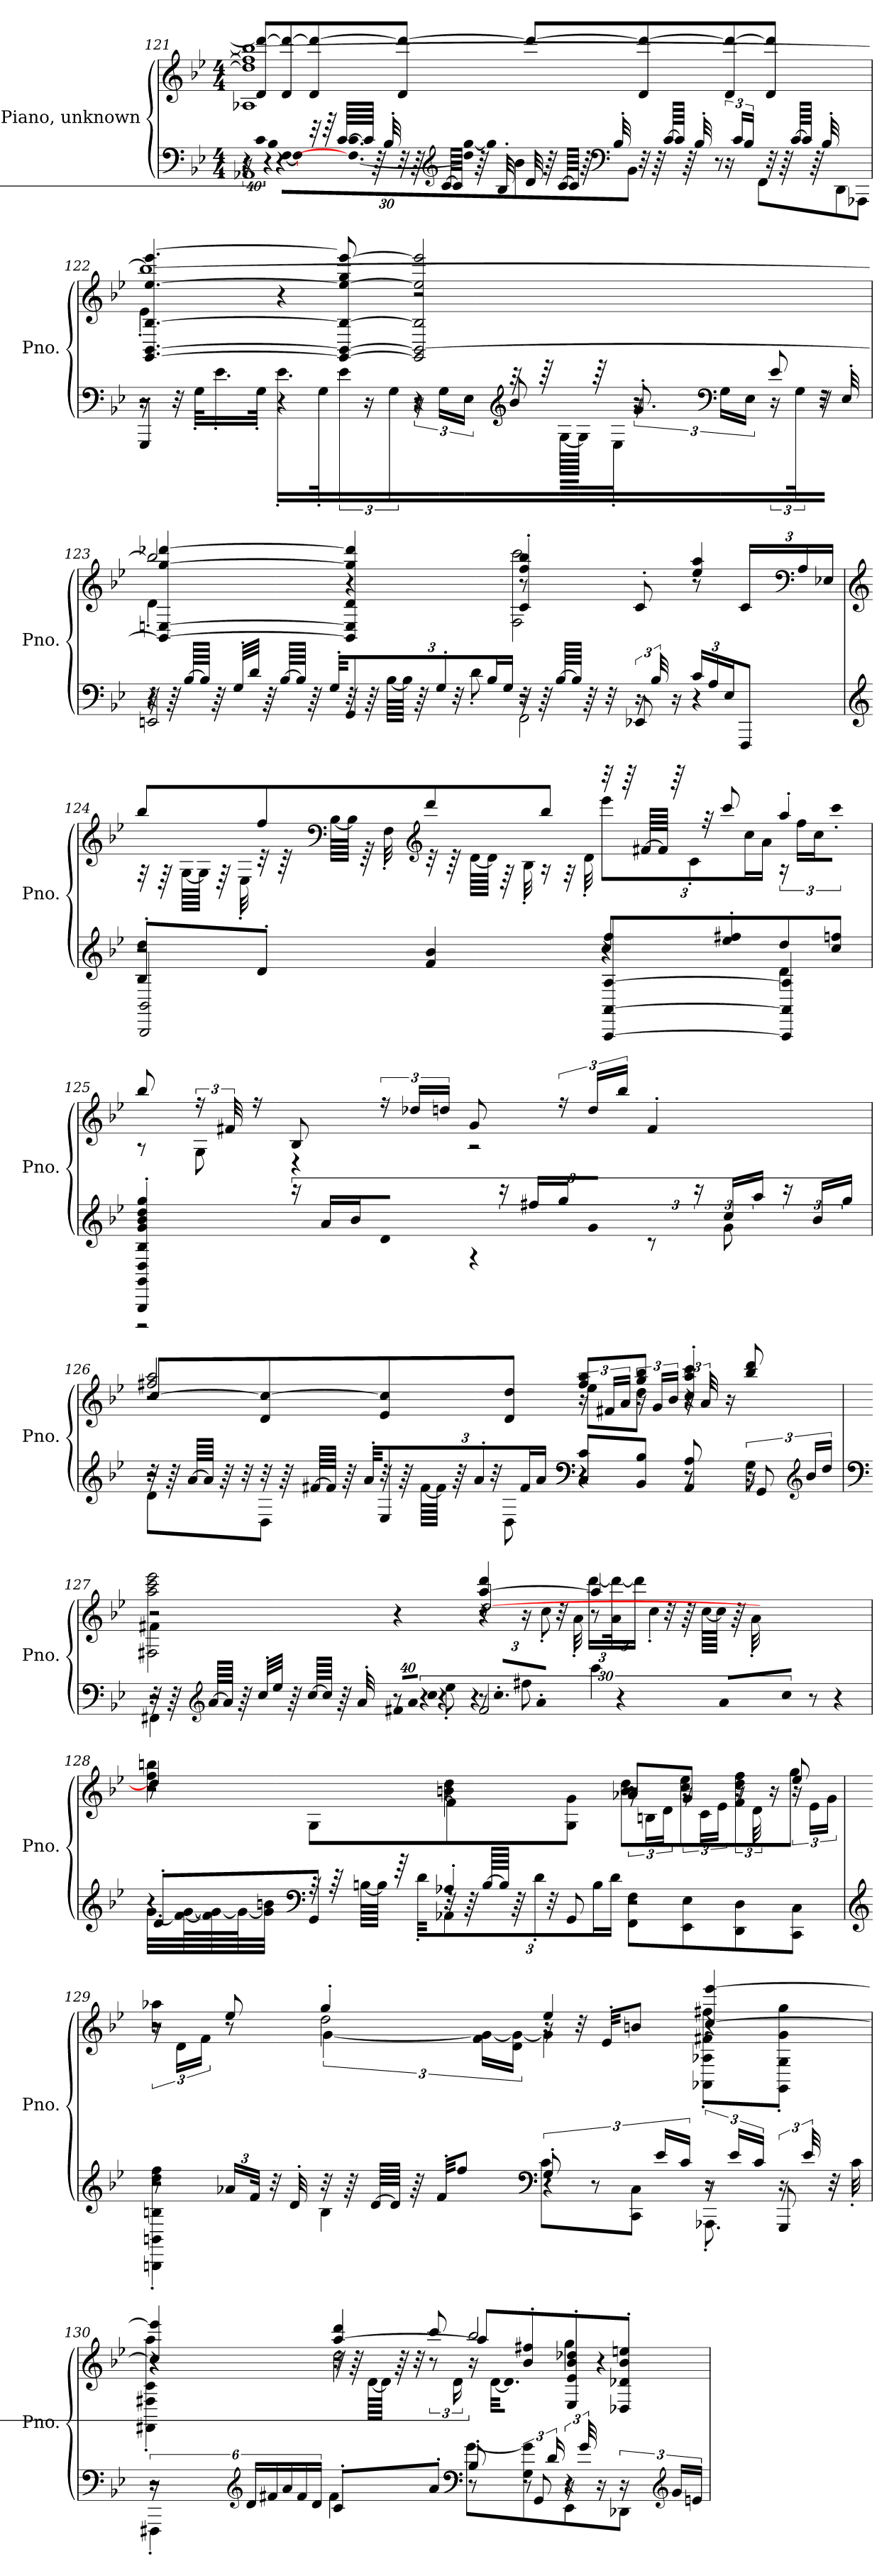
**kern	**kern
*part1	*part1
*staff2	*staff1
*I"Piano, unknown	*
*I'Pno.	*
!!LO:LB:g=z
*clefF4	*clefG2
*k[b-e-]	*k[b-e-]
*M4/4	*M4/4
=121	=121
*^	*
!	!LO:N:vis=32	!
*	*^	*^
*	*	*	*	*^
*	*	*	*	*	*^
4r	640%23r	1AA-X	1bb-_	1dd] 1ff]	8d/ 8ddd/_L	1A-X
!	!LO:N:vis=32	!	!	!	!	!
.	640%23c\	.	.	.	.	.
!	!LO:N:vis=64	!	!	!	!	!
.	960%17r	.	.	.	.	.
!	!LO:N:vis=64	!	!	!	!	!
.	960%17B-\	.	.	.	.	.
!	!LO:N:vis=64	!	!	!	!	!
.	960%17r	.	.	.	.	.
!	!LO:N:vis=64	!	!	!	!	!
.	[960%17F\LLLL	.	.	.	8d/ 8ddd/_	.
!	!LO:N:vis=64	!	!	!	!	!
.	960%17F\J_	.	.	.	.	.
.	1920ryy	.	.	.	.	.
!	!LO:N:vis=32.	!	!	!	!	!
.	1920%103F\_ 1920%103c\	.	.	.	.	.
!	!LO:N:vis=64	!	!	!	!	!
.	960%17F\] [960%17B-\L	.	.	.	.	.
!	!LO:N:vis=64	!	!	!	!	!
.	960%17B-\JJJ]	.	.	.	.	.
32r	8D\	.	.	.	8d/ 8ddd/_	.
64r	.	.	.	.	.	.
[64c/LLLL	.	.	.	.	.	.
64c/JJJJ]	.	.	.	.	.	.
64r	.	.	.	.	.	.
32B-'/	.	.	.	.	.	.
32r	8BB-\J	.	.	.	8d/ 8ddd/_J	.
64r	.	.	.	.	.	.
*clefG2	*	*	*	*	*	*
[64c/LLLL	.	.	.	.	.	.
64c/JJJJ]	.	.	.	.	.	.
64r	.	.	.	.	.	.
32B-'/	.	.	.	.	.	.
32d/	8r	.	.	.	8ddd/L_	.
64r	.	.	.	.	.	.
[64c/LLLL	.	.	.	.	.	.
64c/JJJJ]	.	.	.	.	.	.
64r	.	.	.	.	.	.
*clefF4	*	*	*	*	*	*
32B-'/	.	.	.	.	.	.
32r	8FF\L	.	.	.	8d/ 8ddd/_	.
64r	.	.	.	.	.	.
[64c/LLLL	.	.	.	.	.	.
64c/JJJJ]	.	.	.	.	.	.
64r	.	.	.	.	.	.
32B-'/	.	.	.	.	.	.
24r	8DD\	.	.	.	8d/ 8ddd/_	.
24c/LL	.	.	.	.	.	.
24B-/JJ	.	.	.	.	.	.
32r	8AAA-X\J	.	.	.	8d/ 8ddd/]J	.
64r	.	.	.	.	.	.
[64c/LLLL	.	.	.	.	.	.
64c/JJJJ]	.	.	.	.	.	.
64r	.	.	.	.	.	.
32B-'/	.	.	.	.	.	.
*	*	*	*	*	*v	*v
!!LO:LB:g=z
=122	=122	=122	=122	=122	=122
2r	16r	4GGG'/	1bb-_	4e-'\	[4.GG/ [4.BB-/ [4.B-/ [4.ee-/ [4.eee-/
.	32r	.	.	.	.
.	32G'\KLL	.	.	.	.
.	16.e-'\	.	.	.	.
.	32G'\JJk	.	.	.	.
.	16.e-'\LL	4r	.	4r	.
.	32G'\K	.	.	.	.
.	24e-\JJ	.	.	.	8GG/_ 8BB-/_ 8B-/_ 8ee-/_ 8gg/ 8eee-/_
.	24r	.	.	.	.
.	24G\	.	.	.	.
4r	24r	8r	.	2r	2GG/] 2BB-/_ 2B-/] 2ee-/] 2eee-/]
.	24G\LL	.	.	.	.
.	24E-\JJ	.	.	.	.
*clefG2	*	*	*	*	*
.	32r	8b-/	.	.	.
.	64r	.	.	.	.
.	[64G\LLLL	.	.	.	.
.	64G\JJJJ]	.	.	.	.
.	64r	.	.	.	.
.	32E-'\	.	.	.	.
8r	24r	8.g'/	.	.	.
*clefF4	*	*	*	*	*
.	24G\LL	.	.	.	.
.	24E-\JJ	.	.	.	.
8e-/	24r	.	.	.	.
.	48G\	.	.	.	.
.	16r	32r	.	.	.
.	.	32E-'/	.	.	.
!!LO:LB:g=z	!!	!!
=123	=123	=123	=123	=123	=123
32r	4r	2EEn/	2bb-/]	4d'\	4BB-/_ [4En/ [4gg/ [4ddd-X/
64r	.	.	.	.	.
[64B-/LLLL	.	.	.	.	.
64B-/JJJJ]	.	.	.	.	.
64r	.	.	.	.	.
32G'/LLL	.	.	.	.	.
32d/JJJ	.	.	.	.	.
64r	.	.	.	.	.
[64B-/LLLL	.	.	.	.	.
64B-/JJJJ]	.	.	.	.	.
64r	.	.	.	.	.
32G'/KKL	.	.	.	.	.
*Xbrackettup	*	*	*	*	*
12GG/	32r	.	.	4r	4BB-/] 4E/] 4d/ 4gg/] 4ddd-/]
.	64r	.	.	.	.
.	[64B-\LLLL	.	.	.	.
.	64B-\JJJJ]	.	.	.	.
.	64r	.	.	.	.
12G'/	.	.	.	.	.
.	32r	.	.	.	.
.	8d'\	.	.	.	.
24B-/L	.	.	.	.	.
24G/JJ	.	.	.	.	.
32r	2FF\	8r	4c/' 4ff/' 4bb-/'	2F\ 2ccc\	8r
64r	.	.	.	.	.
[64B-/LLLL	.	.	.	.	.
64B-/JJJJ]	.	.	.	.	.
64r	.	.	.	.	.
32r	.	.	.	.	.
*brackettup	*	*	*	*	*
24r	.	8EE-X/	.	.	8c'/
48B-/	.	.	.	.	.
16r	.	.	.	.	.
*Xbrackettup	*	*	*	*	*
24c/LL	.	4r	4ee-/ 4aa/	.	8r
24A/	.	.	.	.	.
24E-/J	.	.	.	.	.
*	*	*	*	*	*Xbrackettup
8FFF/J	.	.	.	.	24c/LL
*	*	*	*clefF4	*	*
.	.	.	.	.	24A/
.	.	.	.	.	24E-X/JJ
*	*	*	*v	*v	*v
!!LO:LB:g=z
=124	=124	=124	=124
*clefG2	*	*	*clefG2
*	*	*	*^
8B-/' 8dd/'L	2r	2BBB-/ 2BB-/	8bb-/L	32r
.	.	.	.	64r
.	.	.	.	[64G\LLLL
.	.	.	.	64G\JJJJ]
.	.	.	.	64r
.	.	.	.	32E-'\
8d'/J	.	.	8ff/	32r
.	.	.	.	64r
*	*	*	*clefF4	*
.	.	.	.	[64B-\LLLL
.	.	.	.	64B-\JJJJ]
.	.	.	.	64r
.	.	.	.	32F'\
*	*	*	*clefG2	*
4f/ 4b-/	.	.	8ddd/	32r
.	.	.	.	64r
.	.	.	.	[64d\LLLL
.	.	.	.	64d\JJJJ]
.	.	.	.	64r
.	.	.	.	32B-'\
.	.	.	8bb-/J	16r
.	.	.	.	32r
.	.	.	.	32d'\
8cc/L	4r	[4AAA/ [4AA/ [4A/ 4ff/	32r	12eee-\L
.	.	.	64r	.
.	.	.	[64f#X/LLLL	.
.	.	.	64f#/JJJJ]	.
.	.	.	64r	.
.	.	.	.	12c'\
.	.	.	32r	.
8ee-/' 8ff#X/'	.	.	8ccc/	.
.	.	.	.	24cc\L
.	.	.	.	24a\JJ
*	*	*	*	*brackettup
8dd/	4d\	4AAA/] 4AA/] 4A/]	4aa'/	24r
.	.	.	.	24ff\LL
.	.	.	.	24cc\J
8cc/ 8ffn/J	.	.	.	8ccc'\J
*	*v	*v	*	*
!!LO:LB:g=z	!!
=125	=125	=125	=125
4GGG/' 4GG/' 4D/' 4B-/' 4g/' 4b-/' 4dd/' 4gg/'	2r	8bb-/	8r
.	.	24r	8G\
.	.	48f#X/	.
.	.	16r	.
*brackettup	*	*	*
24r	.	8B-/	4r
24a/LL	.	.	.
24b-/J	.	.	.
8d/J	.	24r	.
.	.	24dd-X/LL	.
.	.	24ddn/JJ	.
24r	4r	8g/	2r
24ff#X/LL	.	.	.
24gg/J	.	.	.
8g/J	.	24r	.
.	.	24dd/LL	.
.	.	24bb-/JJ	.
24r	8r	4f#'/	.
24cc/LL	.	.	.
24aa/JJ	.	.	.
24r	8g\	.	.
24b-/LL	.	.	.
24gg/JJ	.	.	.
!!LO:PB:g=z
=126	=126	=126	=126
*	*^	*	*^
32r	8d\L	2r	2ff#X/ 2aa/	2r	[8cc/L
64r	.	.	.	.	.
[64a/LLLL	.	.	.	.	.
64a/JJJJ]	.	.	.	.	.
64r	.	.	.	.	.
32r	.	.	.	.	.
32r	8D\J	.	.	.	8d/ 8cc/_
64r	.	.	.	.	.
[64f#X/LLLL	.	.	.	.	.
64f#/JJJJ]	.	.	.	.	.
64r	.	.	.	.	.
32a'/KKL	.	.	.	.	.
*Xbrackettup	*	*	*	*	*
12E-/	32r	.	.	.	8e-/ 8cc/]
.	64r	.	.	.	.
.	[64f#\LLLL	.	.	.	.
.	64f#\JJJJ]	.	.	.	.
.	64r	.	.	.	.
12a'/	.	.	.	.	.
.	32r	.	.	.	.
.	8D\	.	.	.	8d/ 8dd/J
24f#/L	.	.	.	.	.
24a/JJ	.	.	.	.	.
*clefF4	*	*	*	*	*
8C/ 8c/L	4r	4r	8ff#/ 8aa/L	8ee-\L	24r
.	.	.	.	.	24f#X/LL
.	.	.	.	.	24a/JJ
8BB-/ 8B-/J	.	.	8gg/ 8bb-/J	8dd\J	24r
.	.	.	.	.	24g/LL
.	.	.	.	.	24b-/JJ
8AA/ 8A/	8r	8r	4cc/' 4aa/' 4ccc/'	4r	24r
.	.	.	.	.	48a/
.	.	.	.	.	16r
*brackettup	*	*	*	*	*
24r	8G\	8GG/	.	.	8bb-/ 8ddd/
*clefG2	*	*	*	*	*
24b-/LL	.	.	.	.	.
24dd/JJ	.	.	.	.	.
*	*	*	*v	*v	*v
!!LO:LB:g=z
=127	=127	=127	=127
*clefF4	*	*	*
*	*	*	*^
*	*	*	*	*^
*	*	*	*	*	*^
32r	4FF#X\	2r	2r	4f#X'\	2r	2F#X\ 2aa\ 2ccc\ 2eee-\
64r	.	.	.	.	.	.
*clefG2	*	*	*	*	*	*
[64a/LLLL	.	.	.	.	.	.
64a/JJJJ]	.	.	.	.	.	.
64r	.	.	.	.	.	.
32cc'/LLL	.	.	.	.	.	.
32ee-/JJJ	.	.	.	.	.	.
64r	.	.	.	.	.	.
[64cc/LLLL	.	.	.	.	.	.
64cc/JJJJ]	.	.	.	.	.	.
64r	.	.	.	.	.	.
32a'/	.	.	.	.	.	.
!LO:N:vis=32	!	!	!	!	!	!
640%23f#X/LLL	8r	.	.	4r	.	.
!LO:N:vis=32	!	!	!	!	!	!
640%23a/JJJ	.	.	.	.	.	.
!LO:N:vis=64	!	!	!	!	!	!
960%17r	.	.	.	.	.	.
!LO:N:vis=64	!	!	!	!	!	!
960%17cc/	.	.	.	.	.	.
!LO:N:vis=32	!	!	!	!	!	!
640%23r	.	.	.	.	.	.
.	8ee-'\	.	.	.	.	.
!LO:N:vis=64	!	!	!	!	!	!
960%17r	.	.	.	.	.	.
!LO:N:vis=32.	!	!	!	!	!	!
1920%103cc'/LLL	.	.	.	.	.	.
!LO:N:vis=32	!	!	!	!	!	!
640%23a'/JJJ	.	.	.	.	.	.
.	8r	2f#/	[4aa/ 4ddd/	8r	[2dd/	6r
24r	.	.	.	.	.	.
24a/LL	.	.	.	.	.	.
24cc/JJ	.	.	.	.	.	.
.	8ff#X\	.	.	16r	.	.
8r	.	.	.	.	.	.
.	.	.	.	.	.	12cc'\
.	.	.	.	32r	.	.
.	.	.	.	32a'\	.	.
*	*	*	*	*Xbrackettup	*	*
.	4ccc\	.	4aa/]	[24ddd\LL	.	12r
4r	.	.	.	.	.	.
.	.	.	.	48a\ 48ddd\_K	.	.
.	.	.	.	16ddd\JJ]	.	.
.	.	.	.	.	.	6cc'\
.	.	.	.	32r	.	.
.	.	.	.	64r	.	.
.	.	.	.	[64cc\LLLL	.	.
.	.	.	.	64cc\JJJJ]	.	.
.	.	.	.	64r	.	.
.	.	.	.	32a'\	.	.
.	1920ryy	1920ryy	1920ryy	1920ryy	1920ryy	1920ryy
!!LO:LB:g=z	!!	!!	!!
=128	=128	=128	=128	=128	=128	=128
4r	[32.g\LLL	8d'/L	2r	4ff\ 4bbn\	4dd/]	8r
.	[64f\ 64g\_L	.	.	.	.	.
.	64f\] 64g\_	.	.	.	.	.
.	64g\J_	.	.	.	.	.
.	32g\] 32bn\JJJ	.	.	.	.	.
*clefF4	*	*	*	*	*	*
.	32r	8GG/J	.	.	.	8G\L
.	64r	.	.	.	.	.
.	[64Bn\LLLL	.	.	.	.	.
.	64B\JJJJ]	.	.	.	.	.
.	64r	.	.	.	.	.
.	32d'\KKL	.	.	.	.	.
*	*Xbrackettup	*	*	*	*	*
4A-X'/	12AA-X\	32r	.	4bn\ 4dd\	4r	8f\
.	.	64r	.	.	.	.
.	.	[64B/LLLL	.	.	.	.
.	.	64B/JJJJ]	.	.	.	.
.	.	64r	.	.	.	.
.	12d'\	.	.	.	.	.
.	.	32r	.	.	.	.
.	.	8GG/	.	.	.	8G\ 8g\J
.	24B\L	.	.	.	.	.
.	24d\JJ	.	.	.	.	.
*	*	*	*	*	*	*brackettup
2r	8FF\ 8F\L	2r	8a-X/L	8b\ 8dd\L	2r	24r
.	.	.	.	.	.	24Bn\LL
.	.	.	.	.	.	24d\JJ
.	8EE-\ 8E-\	.	8g/J	8cc\ 8ee-\	.	24r
.	.	.	.	.	.	24c\LL
.	.	.	.	.	.	24e-\JJ
.	8DD\ 8D\	.	8r	8f\ 8dd\ 8ff\	.	24r
.	.	.	.	.	.	48d\
.	.	.	.	.	.	16r
.	8CC\ 8C\J	.	8ee-/	8gg\J	.	24r
.	.	.	.	.	.	24e-\LL
.	.	.	.	.	.	24g\JJ
!!LO:LB:g=z	!!	!!	!!
=129	=129	=129	=129	=129	=129	=129
*clefG2	*	*	*	*	*	*
8r	4BBBn\' 4BBn\' 4Bn\' 4dd\' 4ff\'	2r	2r	4aa-X\	8r	24r
.	.	.	.	.	.	24d\LL
.	.	.	.	.	.	24f\JJ
24a-X/LL	.	.	.	.	8ee-/	8r
48f/JJk	.	.	.	.	.	.
32r	.	.	.	.	.	.
32d'/	.	.	.	.	.	.
32r	4B\	.	.	2dd\	4gg'/	[6g\
64r	.	.	.	.	.	.
[64d/LLLL	.	.	.	.	.	.
64d/JJJJ]	.	.	.	.	.	.
64r	.	.	.	.	.	.
32f'/KKL	.	.	.	.	.	.
8ff/J	.	.	.	.	.	.
.	.	.	.	.	.	24f\ 24g\_LL
.	.	.	.	.	.	24d\ 24g\_JJ
*clefF4	*	*	*	*	*	*
*brackettup	*	*	*	*	*	*
12G'/	8c\L	4r	4ee-/	.	16r	4g\]
.	.	.	.	.	32r	.
12r	.	.	.	.	.	.
.	.	.	.	.	32e-'/KKL	.
.	8CC\ 8C\J	.	.	.	8bn/J	.
24e-/LL	.	.	.	.	.	.
24c/JJ	.	.	.	.	.	.
24r	8.AAA-X'\	8r	4r	4r	[4cc/ [4eee-/	8AA-X\' 8A-X\' 8f#X\' 8ff#X\'L
24e-/LL	.	.	.	.	.	.
24c/JJ	.	.	.	.	.	.
24r	.	8GGG/	.	.	.	8GG\' 8G\' 8g\' 8gg\'J
48e-/	.	.	.	.	.	.
16r	32r	.	.	.	.	.
.	32c'\	.	.	.	.	.
!!LO:LB:g=z	!!	!!	!!
=130	=130	=130	=130	=130	=130	=130
24r	4FFF#X'\	2r	4r	4r	4cc/] 4eee-/]	4FF#X\' 4F#X\' 4c\' 4aa\'
*clefG2	*	*	*	*	*	*
24d/LL	.	.	.	.	.	.
24f#X/	.	.	.	.	.	.
*Xbrackettup	*	*	*	*	*	*
24a/	.	.	.	.	.	.
24f#/	.	.	.	.	.	.
24d/JJ	.	.	.	.	.	.
8c'/L	4f#\	.	8r	2dd\	[4aa/ 4ddd/	32r
.	.	.	.	.	.	64r
.	.	.	.	.	.	[64d\LLLL
.	.	.	.	.	.	64d\JJJJ]
.	.	.	.	.	.	64r
.	.	.	.	.	.	32r
8a'/J	.	.	8ccc/	.	.	12r
.	.	.	.	.	.	24d\
*clefF4	*	*	*	*	*	*
8B-'/	[8g\L	8r	2bb-/	.	8aa/L]	24r
.	.	.	.	.	.	[48d\KKL
.	.	.	.	.	.	8.d\J]
*brackettup	*	*	*	*	*	*
12r	8G\ 8g\]	8GG/	.	.	8b-/' 8ff#X/'	.
24d/	.	.	.	.	.	.
24r	8EE-\	4r	.	4gg\	8E-/' 8e-/' 8b-/' 8dd-X/'	4r
48g/	.	.	.	.	.	.
16r	.	.	.	.	.	.
24r	8DD-X\J	.	.	.	8D-X/' 8d-X/' 8b-/' 8een/'J	.
*clefG2	*	*	*	*	*	*
24g/LL	.	.	.	.	.	.
24en/JJ	.	.	.	.	.	.
*v	*v	*v	*	*	*	*
*	*v	*v	*v	*v
=	=
*-	*-
